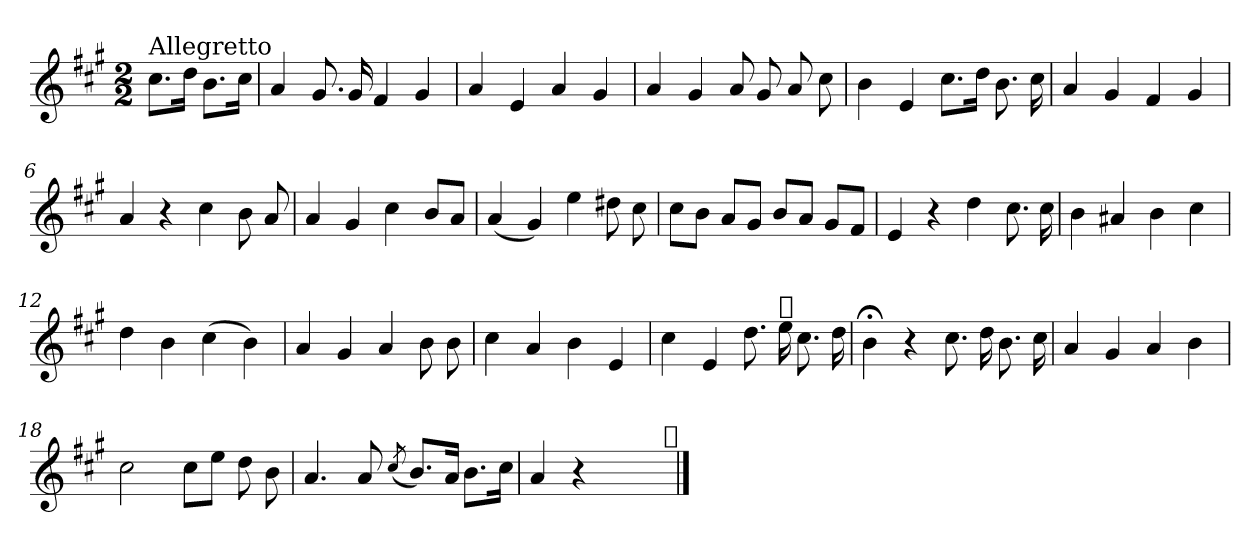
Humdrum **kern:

**kern
*part1
*staff1
*clefG2
*k[f#c#g#]
*A:
*M2/2
=
!LO:TX:a:t=Allegretto
8.cc#\L
16dd\Jk
8.b\L
16cc#\Jk
=1
4a/
8.g#/
16g#/
4f#/
4g#/
=2
4a/
4e/
4a/
4g#/
=3
4a/
4g#/
8a/
8g#/
8a/
8cc#\
=4
4b\
4e/
8.cc#\L
16dd\Jk
8.b\
16cc#\
!!LO:LB:g=z
=5
4a/
4g#/
4f#/
4g#/
=6
4a/
4r
4cc#\
8b\
8a/
=7
4a/
4g#/
4cc#\
8b/L
8a/J
=8
(<4a/
4g#/)
4ee\
8dd#X\
8cc#\
=9
8cc#\L
8b\J
8a/L
8g#/J
8b/L
8a/J
8g#/L
8f#/J
!!LO:LB:g=z
=10
4e/
4r
4dd\
8.cc#\
16cc#\
=11
4b\
4a#X/
4b\
4cc#\
=12
4dd\
4b\
(>4cc#\
4b\)
=13
4a/
4g#/
4a/
8b\
8b\
=14
4cc#\
4a/
4b\
4e/
!!LO:LB:g=z
=15
4cc#\
4e/
8.dd\
!LO:TX:a:t=𝄋
16ee\
8.cc#\
16dd\
=16
4b;<\
4r
8.cc#\
16dd\
8.b\
16cc#\
=17
4a/
4g#/
4a/
4b\
=18
2cc#\
8cc#\L
8ee\J
8dd\
8b\
=19
4.a/
8a/
(<8qcc#/
8.b/L)
16a/Jk
8.b\L
16cc#\Jk
!!LO:LB:g=z
=20
4a/
4r
2ryy
!LO:TX:a:t=𝄋
==
*-
